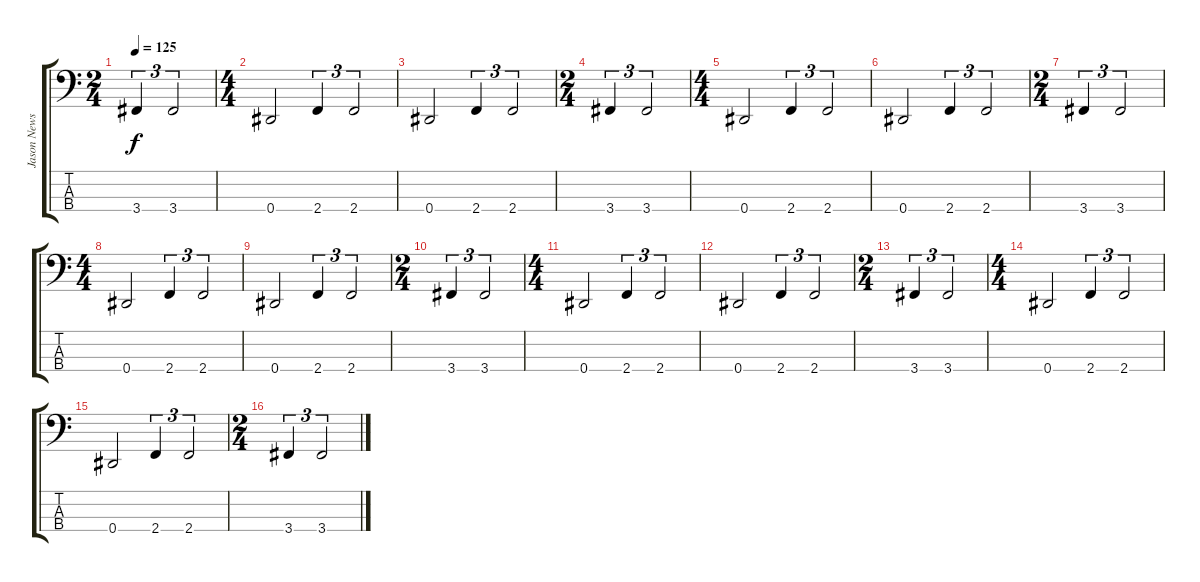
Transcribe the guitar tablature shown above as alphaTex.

\track ("Jason Newsted (Bass)" "Jason News") {instrument electricbasspick}
\staff {score tabs}
\tuning (Gb2 Db2 Ab1 Eb1) {hide}
\ts (2 4)
\tempo 125
\clef f4
\ks c
3.4.4{tu (3 2) dy f} 3.4.2{tu (3 2)} |
\ts (4 4)
0.4.2 2.4.4{tu (3 2)} 2.4.2{tu (3 2)} |
0.4.2 2.4.4{tu (3 2)} 2.4.2{tu (3 2)} |
\ts (2 4)
3.4.4{tu (3 2)} 3.4.2{tu (3 2)} |
\ts (4 4)
0.4.2 2.4.4{tu (3 2)} 2.4.2{tu (3 2)} |
0.4.2 2.4.4{tu (3 2)} 2.4.2{tu (3 2)} |
\ts (2 4)
3.4.4{tu (3 2)} 3.4.2{tu (3 2)} |
\ts (4 4)
0.4.2 2.4.4{tu (3 2)} 2.4.2{tu (3 2)} |
0.4.2 2.4.4{tu (3 2)} 2.4.2{tu (3 2)} |
\ts (2 4)
3.4.4{tu (3 2)} 3.4.2{tu (3 2)} |
\ts (4 4)
0.4.2 2.4.4{tu (3 2)} 2.4.2{tu (3 2)} |
0.4.2 2.4.4{tu (3 2)} 2.4.2{tu (3 2)} |
\ts (2 4)
3.4.4{tu (3 2)} 3.4.2{tu (3 2)} |
\ts (4 4)
0.4.2 2.4.4{tu (3 2)} 2.4.2{tu (3 2)} |
0.4.2 2.4.4{tu (3 2)} 2.4.2{tu (3 2)} |
\ts (2 4)
3.4.4{tu (3 2)} 3.4.2{tu (3 2)}
